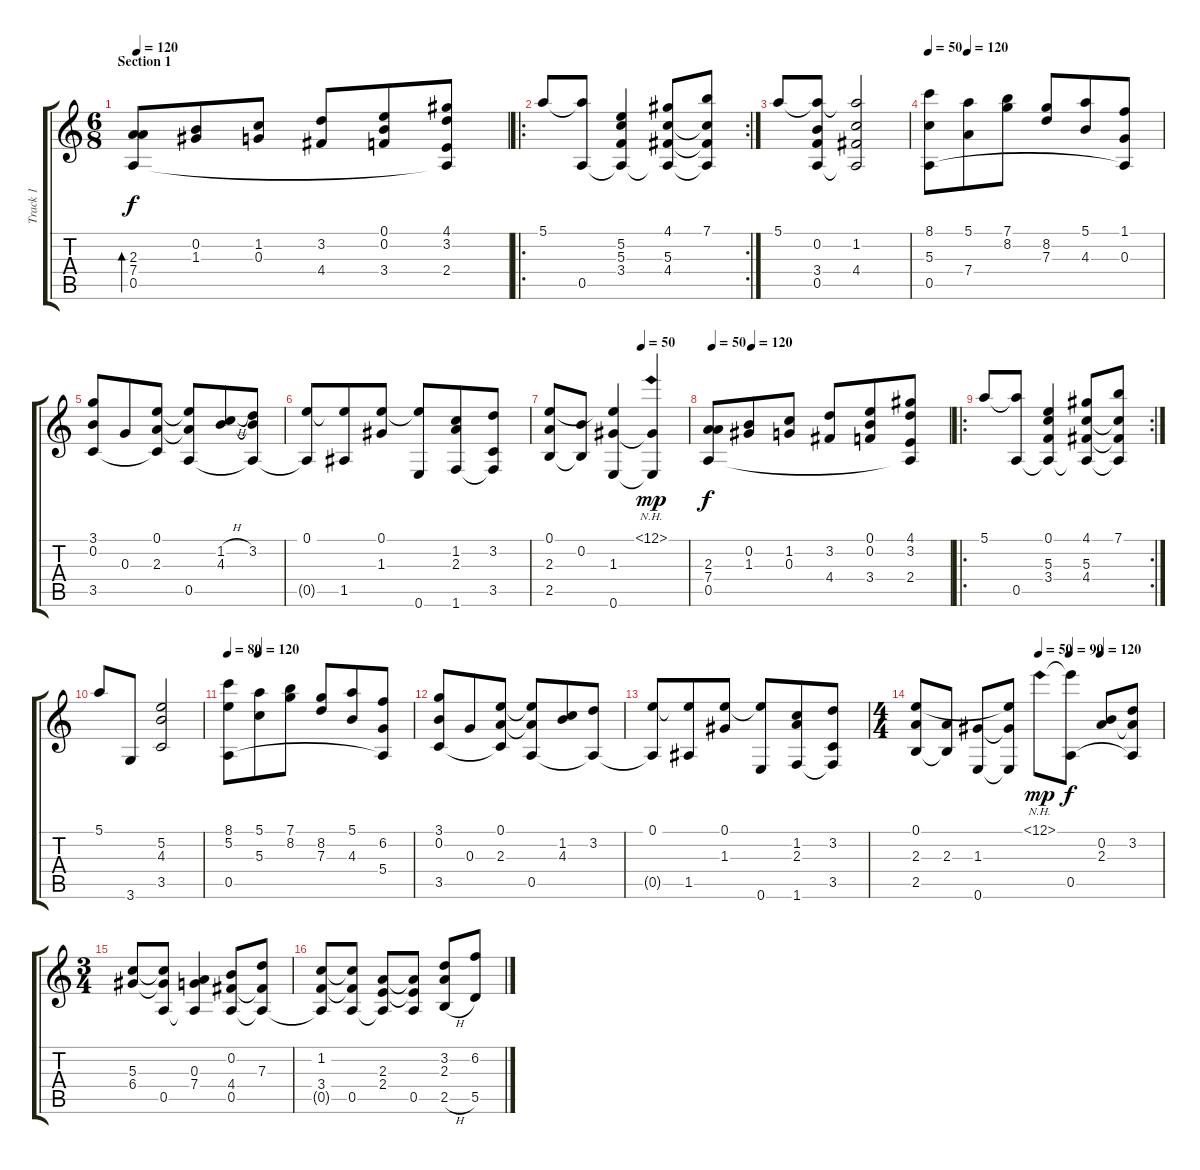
\track ("Track 1" "Track 1") {instrument acousticguitarnylon}
\staff {score tabs}
\tuning (E4 B3 G3 D3 A2 E2) {hide}
\ts (6 8)
\section ("" "Section 1")
\tempo 120
\tempo 50
\tempo 120
\clef g2
\ks c
(2.3 7.4 0.5).8{bd 480 dy f instrument acousticguitarnylon} (0.2 1.3).8 (1.2 0.3).8 (3.2 4.4).8 (0.1 0.2 3.4).8 (4.1 3.2 2.4 0.5{t}).8 |
\ro
\rc 2
5.1.8 (5.1{t} 0.5).8 (5.2 5.3 3.4 0.5{t}).4 (4.1 5.3 4.4 0.5{t}).8 (7.1 5.3{t} 4.4{t} 0.5{t}).8 |
5.1.8 (5.1{t} 0.2 3.4 0.5).8 (5.1{t} 1.2 4.4 0.5{t}).2 |
\tempo 50
\tempo (120 0.16666666666666666)
(8.1 5.3 0.5).8 (5.1 7.4).8 (7.1 8.2).8 (8.2 7.3).8 (5.1 4.3).8 (1.1 0.3 0.5{t}).8 |
(3.1 0.2 3.5).8 0.3.8 (0.1 2.3 3.5{t}).8 (0.1{t} 2.3{t} 0.5).8 (1.2{h} 4.3).8 (3.2 4.3{t} 0.5{t}).8 |
(0.1 0.5{t}).8 (0.1{t} 1.5).8 (0.1 1.3).8 (0.1{t} 0.6).8 (1.2 2.3 1.6).8 (3.2 3.5 1.6{t}).8 |
\tempo (50 0.6666666666666666)
(0.1 2.3 2.5).8 (0.2 2.5{t}).8 (0.1{t} 1.3 0.6).4 (12.1{nh} 1.3{t} 0.6{t}).4{dy mp} |
\tempo 50
\tempo (120 0.16666666666666666)
(2.3 7.4 0.5).8{dy f} (0.2 1.3).8 (1.2 0.3).8 (3.2 4.4).8 (0.1 0.2 3.4).8 (4.1 3.2 2.4 0.5{t}).8 |
\ro
\rc 2
5.1.8 (5.1{t} 0.5).8 (0.1 5.3 3.4 0.5{t}).4 (4.1 5.3 4.4 0.5{t}).8 (7.1 5.3{t} 4.4{t} 0.5{t}).8 |
5.1.8 3.6.8 (5.2 4.3 3.5).2 |
\tempo 80
\tempo (120 0.16666666666666666)
(8.1 5.2 0.5).8 (5.1 5.3).8 (7.1 8.2).8 (8.2 7.3).8 (5.1 4.3).8 (6.2 5.4 0.5{t}).8 |
(3.1 0.2 3.5).8 0.3.8 (0.1 2.3 3.5{t}).8 (0.1{t} 2.3{t} 0.5).8 (1.2 4.3).8 (3.2 0.5{t}).8 |
(0.1 0.5{t}).8 (0.1{t} 1.5).8 (0.1 1.3).8 (0.1{t} 0.6).8 (1.2 2.3 1.6).8 (3.2 3.5 1.6{t}).8 |
\ts (4 4)
\tempo (50 0.5)
\tempo (90 0.625)
\tempo (120 0.75)
(0.1 2.3 2.5).8 (2.3 2.5{t}).8 (1.3 0.6).8 (0.1{t} 1.3{t} 0.6{t}).8 12.1{nh}.8{dy mp} (12.1{t} 0.5).8{dy f} (0.2 2.3).8 (3.2 2.3{t} 0.5{t}).8 |
\ts (3 4)
(5.3 6.4).8 (5.3{t} 6.4{t} 0.5).8 (0.3 7.4 0.5{t}).4 (0.2 4.4 0.5).8 (7.3 4.4{t} 0.5{t}).8 |
(1.2 3.4 0.5{t}).8 (1.2{t} 3.4{t} 0.5).8 (2.3 2.4 0.5{t}).8 (2.3{t} 2.4{t} 0.5).8 (3.2 2.3 2.5{h}).8 (6.2 5.5).8
